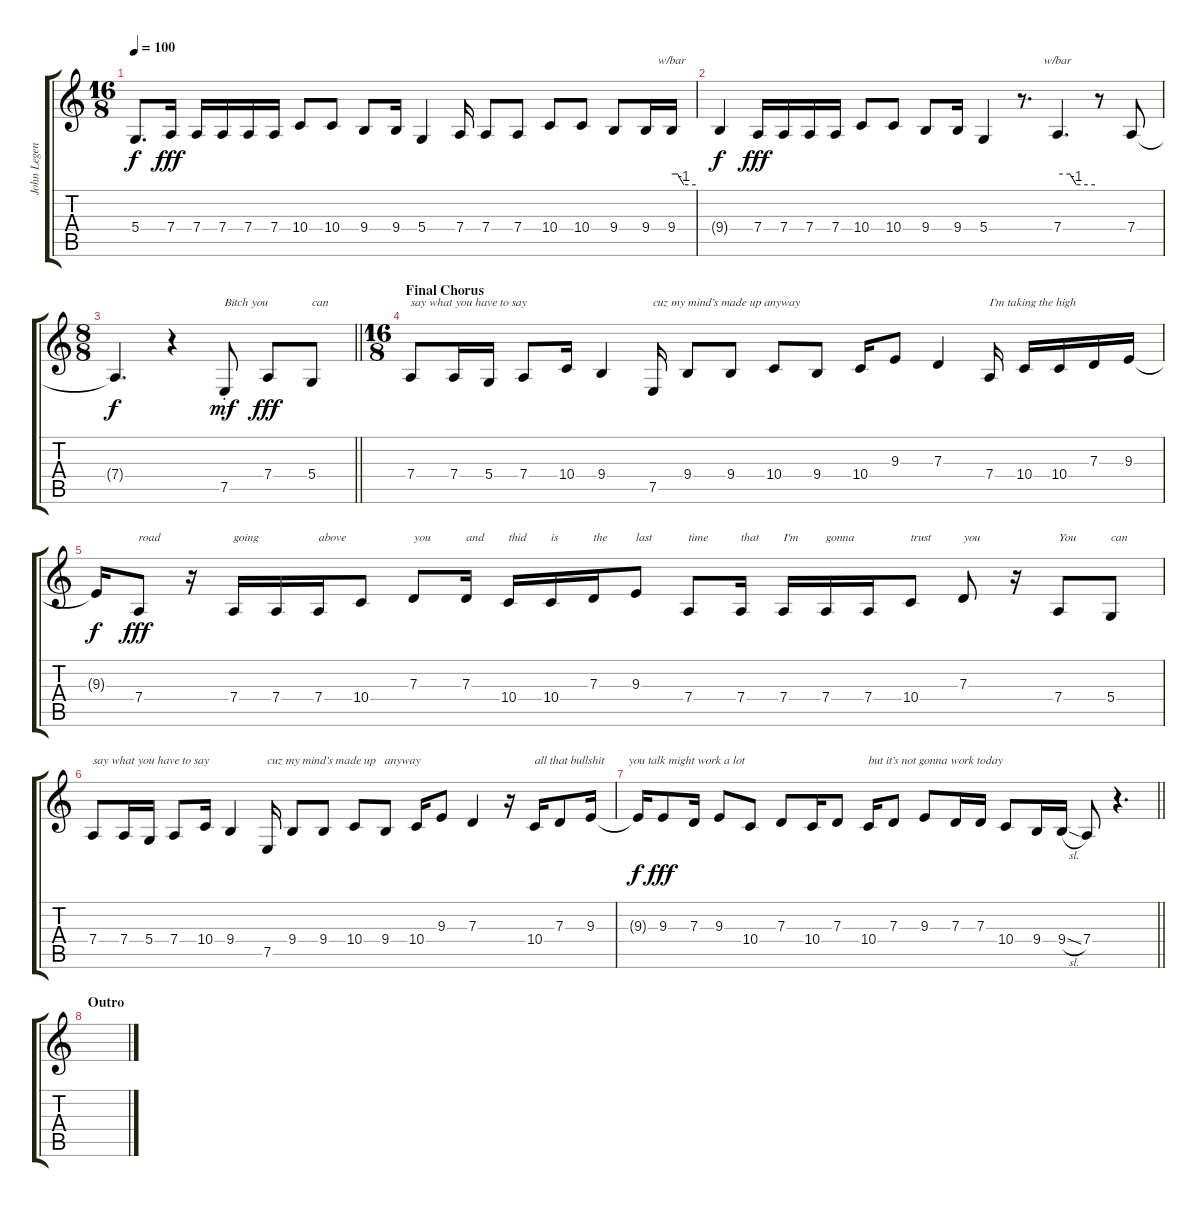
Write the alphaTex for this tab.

\track ("John Legend - Vocals" "John Legen") {instrument viola}
\staff {score tabs}
\tuning (E4 B3 G3 D3 A2 E2) {hide}
\ts (16 8)
\tempo 100
\clef g2
\ks c
5.4{t}.8{d dy f} 7.4.16{dy fff} 7.4.16 7.4.16 7.4.16 7.4.16 10.4.8 10.4.8 9.4.8 9.4.16 5.4.4 7.4.16 7.4.8 7.4.8 10.4.8 10.4.8 9.4.8 9.4.16 9.4.16{tbe (custom default 0 0 15 0 30 -4 60 -4)} |
9.4{t}.4{dy f} 7.4.16{dy fff} 7.4.16 7.4.16 7.4.16 10.4.8 10.4.8 9.4.8 9.4.16 5.4.4 r.8{d} 7.4.4{d tbe (custom default 0 0 20 0 30 -4 60 -4)} r.8 7.4.8 |
\ts (8 8)
\barLineRight lightlight
7.4{t}.4{d dy f} r.4 7.5{st}.8{txt "Bitch you" dy mf} 7.4.8{dy fff} 5.4.8{txt "can"} |
\ts (16 8)
\section ("" "Final Chorus")
7.4.8{txt "say what you have to say"} 7.4.16 5.4.16 7.4.8 10.4.16 9.4.4 7.5.16{txt "cuz my mind’s made up anyway"} 9.4.8 9.4.8 10.4.8 9.4.8 10.4.16 9.3.8 7.3.4 7.4.16{txt "I’m taking the high "} 10.4.16 10.4.16 7.3.16 9.3.16 |
9.3{t}.16{dy f} 7.4.8{txt "road" dy fff} r.16 7.4.16{txt "going "} 7.4.16 7.4.16{txt "above"} 10.4.8 7.3.8{txt "you"} 7.3.16{txt "and"} 10.4.16{txt "thid"} 10.4.16{txt "is"} 7.3.16{txt "the"} 9.3.8{txt "last"} 7.4.8{txt "time"} 7.4.16{txt "that"} 7.4.16{txt "I'm"} 7.4.16{txt "gonna"} 7.4.16 10.4.8{txt "trust"} 7.3.8{txt "you"} r.16 7.4.8{txt "You"} 5.4.8{txt "can"} |
7.4.8{txt "say what you have to say"} 7.4.16 5.4.16 7.4.8 10.4.16 9.4.4 7.5.16{txt "cuz my mind’s made up   anyway"} 9.4.8 9.4.8 10.4.8 9.4.8 10.4.16 9.3.8 7.3.4 r.16 10.4.16{txt "all that bullshit        you talk might work a lot"} 7.3.8 9.3.16 |
\barLineRight lightlight
9.3{t}.16{dy f} 9.3.8{dy fff} 7.3.16 9.3.8 10.4.8 7.3.8 10.4.16 7.3.8 10.4.16{txt "but it’s not gonna work today"} 7.3.8 9.3.8 7.3.16 7.3.16 10.4.8 9.4.16 9.4{sl}.16 7.4.8 r.4{d} |
\section ("" "Outro")
